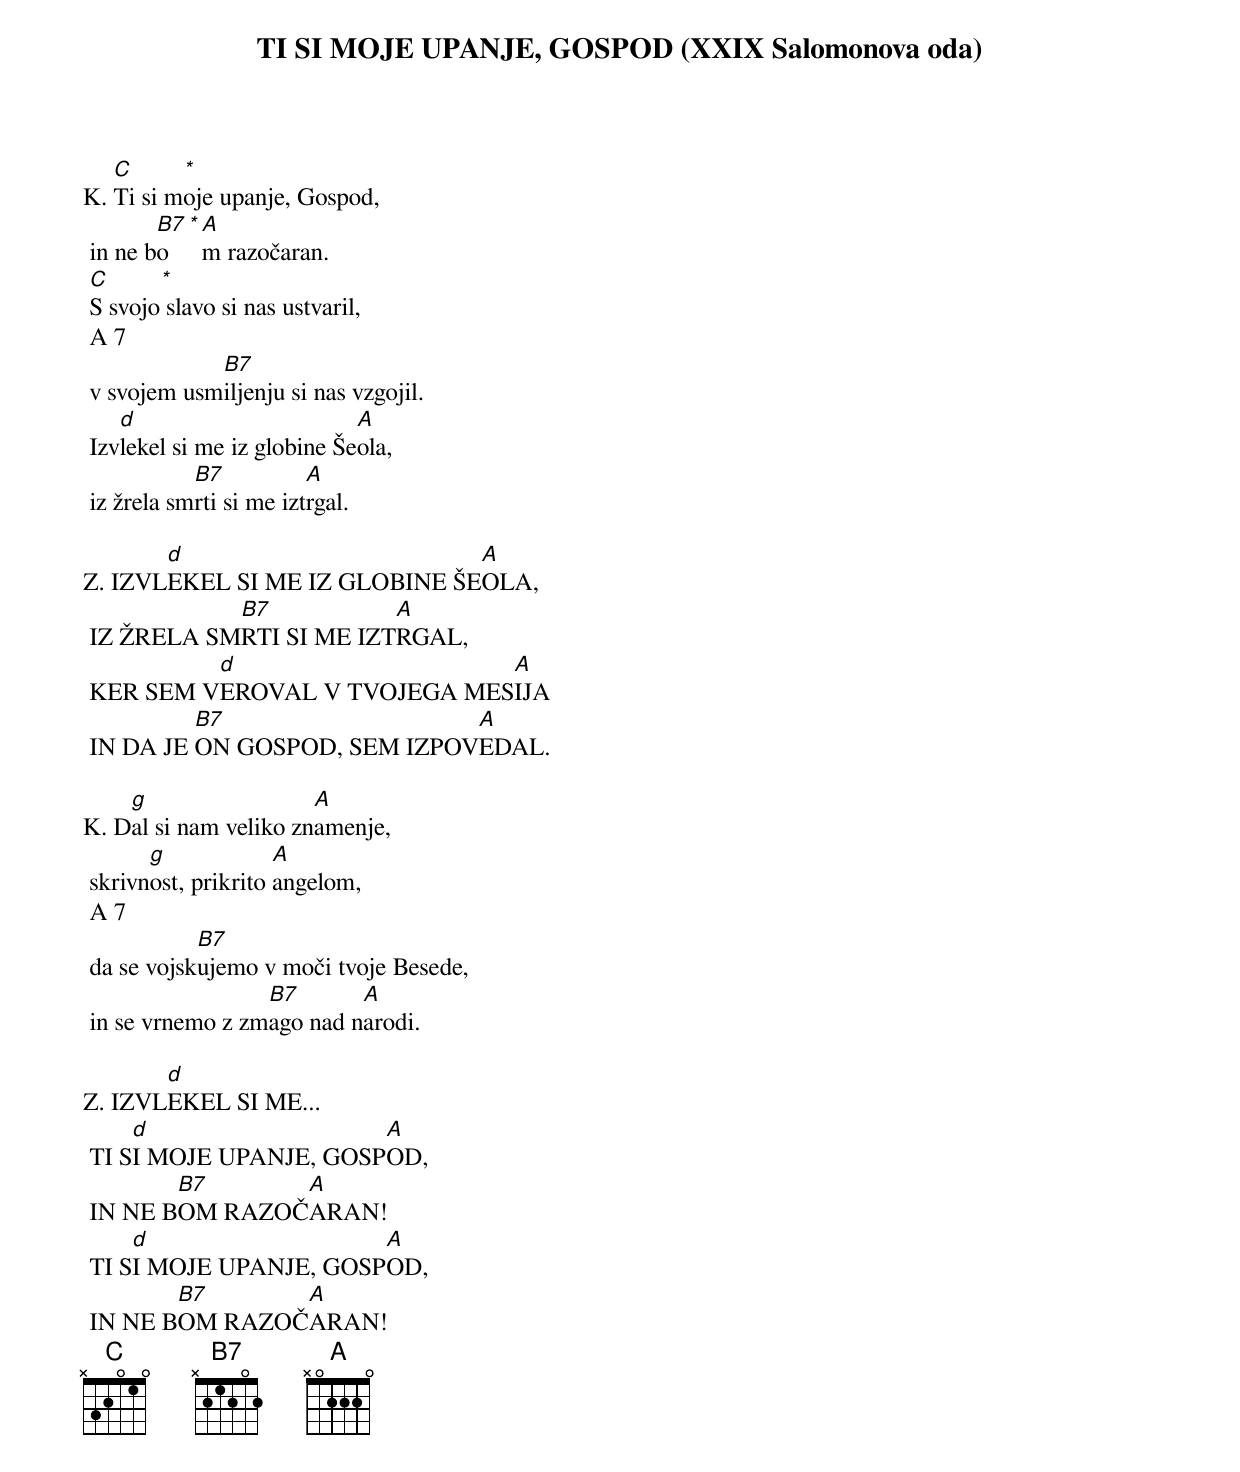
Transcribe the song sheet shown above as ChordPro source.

{title: TI SI MOJE UPANJE, GOSPOD (XXIX Salomonova oda)}

K.	[C]Ti si m[*]oje upanje, Gospod,
	in ne b[B7]o[**][A]m razočaran.
	[C]S svojo[*] slavo si nas ustvaril,
	A 7
	v svojem usm[B7]iljenju si nas vzgojil.
	Izv[d]lekel si me iz globine Še[A]ola,
	iz žrela sm[B7]rti si me izt[A]rgal.

Z.	IZVL[d]EKEL SI ME IZ GLOBINE ŠE[A]OLA,
	IZ ŽRELA SM[B7]RTI SI ME IZT[A]RGAL,
	KER SEM V[d]EROVAL V TVOJEGA MES[A]IJA
	IN DA JE [B7]ON GOSPOD, SEM IZPOV[A]EDAL.

K.	D[g]al si nam veliko zn[A]amenje,
	skrivn[g]ost, prikrito [A]angelom,
	A 7
	da se vojsk[B7]ujemo v moči tvoje Besede,
	in se vrnemo z zm[B7]ago nad n[A]arodi.

Z.	IZVL[d]EKEL SI ME...
	TI S[d]I MOJE UPANJE, GOSP[A]OD,
	IN NE B[B7]OM RAZOČ[A]ARAN!
	TI S[d]I MOJE UPANJE, GOSP[A]OD,
	IN NE B[B7]OM RAZOČ[A]ARAN!
